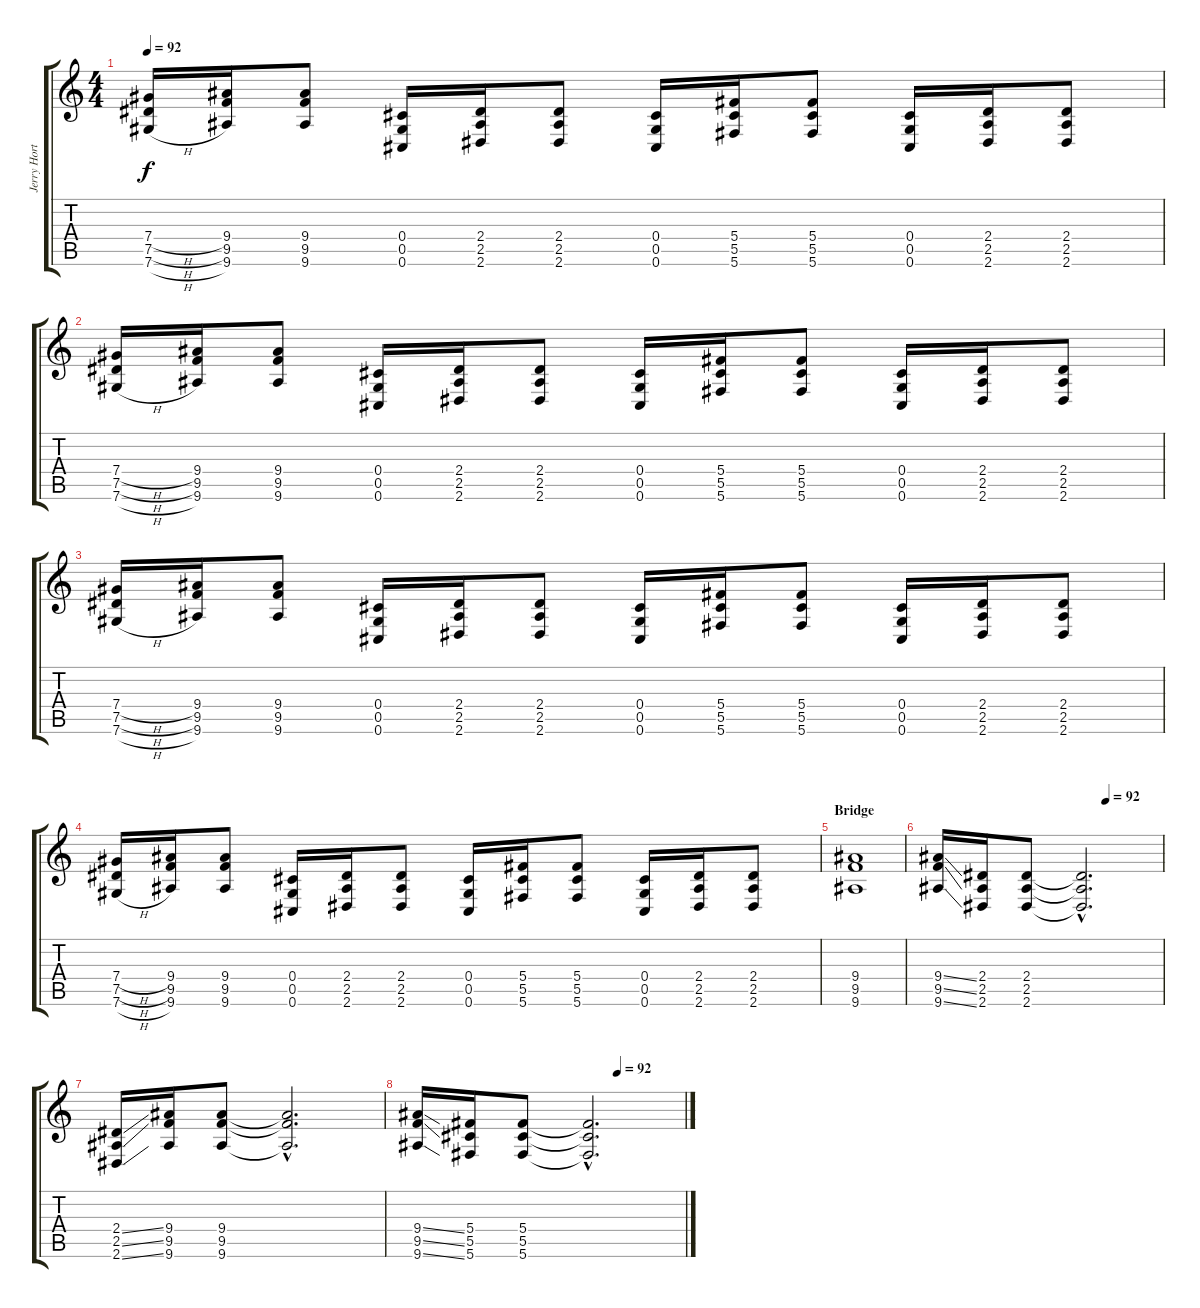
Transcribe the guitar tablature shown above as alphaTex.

\track ("Jerry Horton - Overdrive Guitar " "Jerry Hort") {instrument overdrivenguitar}
\staff {score tabs}
\tuning (Eb4 Bb3 Gb3 Db3 Ab2 Db2) {hide}
\ts (4 4)
\tempo 92
\clef g2
\ks c
(7.4{h} 7.5{h} 7.6{h}).16{dy f} (9.4 9.5 9.6).16 (9.4 9.5 9.6).8 (0.4 0.5 0.6).16 (2.4 2.5 2.6).16 (2.4 2.5 2.6).8 (0.4 0.5 0.6).16 (5.4 5.5 5.6).16 (5.4 5.5 5.6).8 (0.4 0.5 0.6).16 (2.4 2.5 2.6).16 (2.4 2.5 2.6).8 |
(7.4{h} 7.5{h} 7.6{h}).16 (9.4 9.5 9.6).16 (9.4 9.5 9.6).8 (0.4 0.5 0.6).16 (2.4 2.5 2.6).16 (2.4 2.5 2.6).8 (0.4 0.5 0.6).16 (5.4 5.5 5.6).16 (5.4 5.5 5.6).8 (0.4 0.5 0.6).16 (2.4 2.5 2.6).16 (2.4 2.5 2.6).8 |
(7.4{h} 7.5{h} 7.6{h}).16 (9.4 9.5 9.6).16 (9.4 9.5 9.6).8 (0.4 0.5 0.6).16 (2.4 2.5 2.6).16 (2.4 2.5 2.6).8 (0.4 0.5 0.6).16 (5.4 5.5 5.6).16 (5.4 5.5 5.6).8 (0.4 0.5 0.6).16 (2.4 2.5 2.6).16 (2.4 2.5 2.6).8 |
(7.4{h} 7.5{h} 7.6{h}).16 (9.4 9.5 9.6).16 (9.4 9.5 9.6).8 (0.4 0.5 0.6).16 (2.4 2.5 2.6).16 (2.4 2.5 2.6).8 (0.4 0.5 0.6).16 (5.4 5.5 5.6).16 (5.4 5.5 5.6).8 (0.4 0.5 0.6).16 (2.4 2.5 2.6).16 (2.4 2.5 2.6).8 |
\section ("" "Bridge")
(9.4 9.5 9.6).1 |
\tempo (92 0.75)
(9.4{ss} 9.5{ss} 9.6{ss}).16 (2.4 2.5 2.6).16 (2.4 2.5 2.6).8 (2.4{hac t} 2.5{hac t} 2.6{hac t}).2{d} |
(2.4{ss} 2.5{ss} 2.6{ss}).16 (9.4 9.5 9.6).16 (9.4 9.5 9.6).8 (9.4{hac t} 9.5{hac t} 9.6{hac t}).2{d} |
\tempo (92 0.75)
(9.4{ss} 9.5{ss} 9.6{ss}).16 (5.4 5.5 5.6).16 (5.4 5.5 5.6).8 (5.4{hac t} 5.5{hac t} 5.6{hac t}).2{d}
